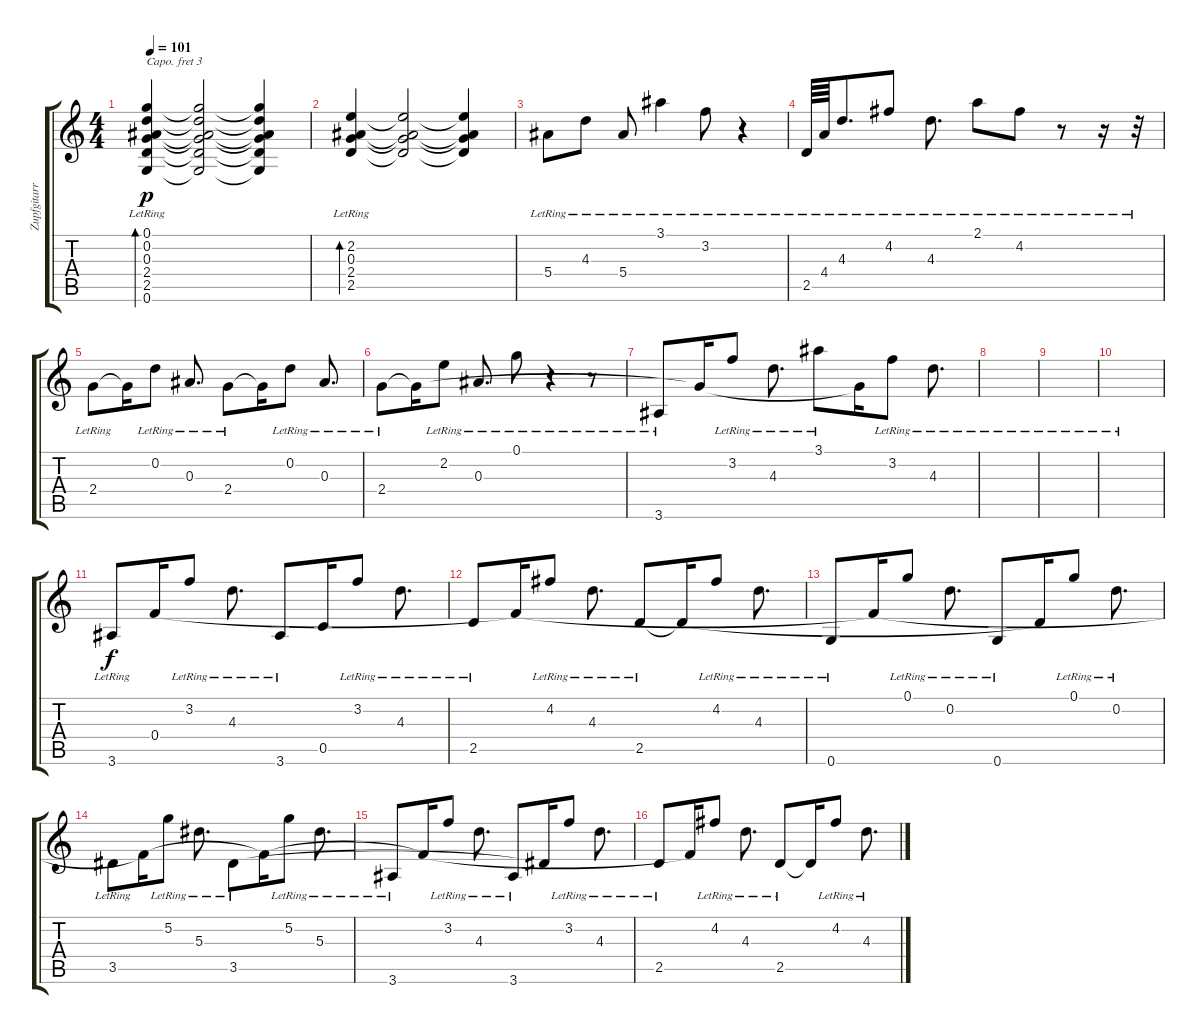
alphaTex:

\track ("Zupfgitarre" "Zupfgitarr") {instrument acousticguitarsteel}
\staff {score tabs}
\capo 3
\tuning (E4 B3 G3 D3 A2 E2) {hide}
\ts (4 4)
\tempo 101
\clef g2
\ks c
(0.1{lr} 0.2{lr} 0.3{lr} 2.4{lr} 2.5{lr} 0.6{lr}).4{bd 120 dy p} (0.1{t} 0.2{t} 0.3{t} 2.4{t} 2.5{t} 0.6{t}).2 (0.1{t} 0.2{t} 0.3{t} 2.4{t} 2.5{t} 0.6{t}).4 |
(2.2{lr} 0.3{lr} 2.4{lr} 2.5{lr}).4{bd 120} (2.2{t} 0.3{t} 2.4{t} 2.5{t}).2 (2.2{t} 0.3{t} 2.4{t} 2.5{t}).4 |
5.4{lr}.8 4.3{lr}.8 5.4{lr}.8 3.1{lr}.4 3.2{lr}.8 r.4 |
2.5{lr}.64 4.4{lr}.64 4.3{lr}.8{d} 4.2{lr}.8 4.3{lr}.8{d} 2.1{lr}.8 4.2{lr}.8 r.8 r.16 r.32 |
2.4{lr}.8 2.4{t}.16 0.2{lr}.8 0.3{lr}.8{d} 2.4{lr}.8 2.4{t}.16 0.2{lr}.8 0.3{lr}.8{d} |
2.4{lr}.8 2.4{t}.16 2.2{lr}.8 0.3{lr}.8{d} 0.1{lr}.8 r.4 r.8 |
3.6{lr}.8 2.4{t}.16 3.2{lr}.8 4.3{lr}.8{d} 3.1{lr}.8 2.4{t}.16 3.2{lr}.8 4.3{lr}.8{d} |
|
|
|
3.6{lr}.8{dy f} 0.4.16 3.2{lr}.8 4.3{lr}.8{d} 3.6{lr}.8 0.5.16 3.2{lr}.8 4.3{lr}.8{d} |
2.5{lr}.8 0.4{t}.16 4.2{lr}.8 4.3{lr}.8{d} 2.5{lr}.8 2.5{t}.16 4.2{lr}.8 4.3{lr}.8{d} |
0.6{lr}.8 0.4{t}.16 0.1{lr}.8 0.2{lr}.8{d} 0.6{lr}.8 2.5{t}.16 0.1{lr}.8 0.2{lr}.8{d} |
3.5{lr}.8 0.4{t}.16 5.2{lr}.8 5.3{lr}.8{d} 3.5{lr}.8 0.4{t}.16 5.2{lr}.8 5.3{lr}.8{d} |
3.6{lr}.8 0.4{t}.16 3.2{lr}.8 4.3{lr}.8{d} 3.6{lr}.8 3.5{t}.16 3.2{lr}.8 4.3{lr}.8{d} |
2.5{lr}.8 0.4{t}.16 4.2{lr}.8 4.3{lr}.8{d} 2.5{lr}.8 2.5{t}.16 4.2{lr}.8 4.3{lr}.8{d}
